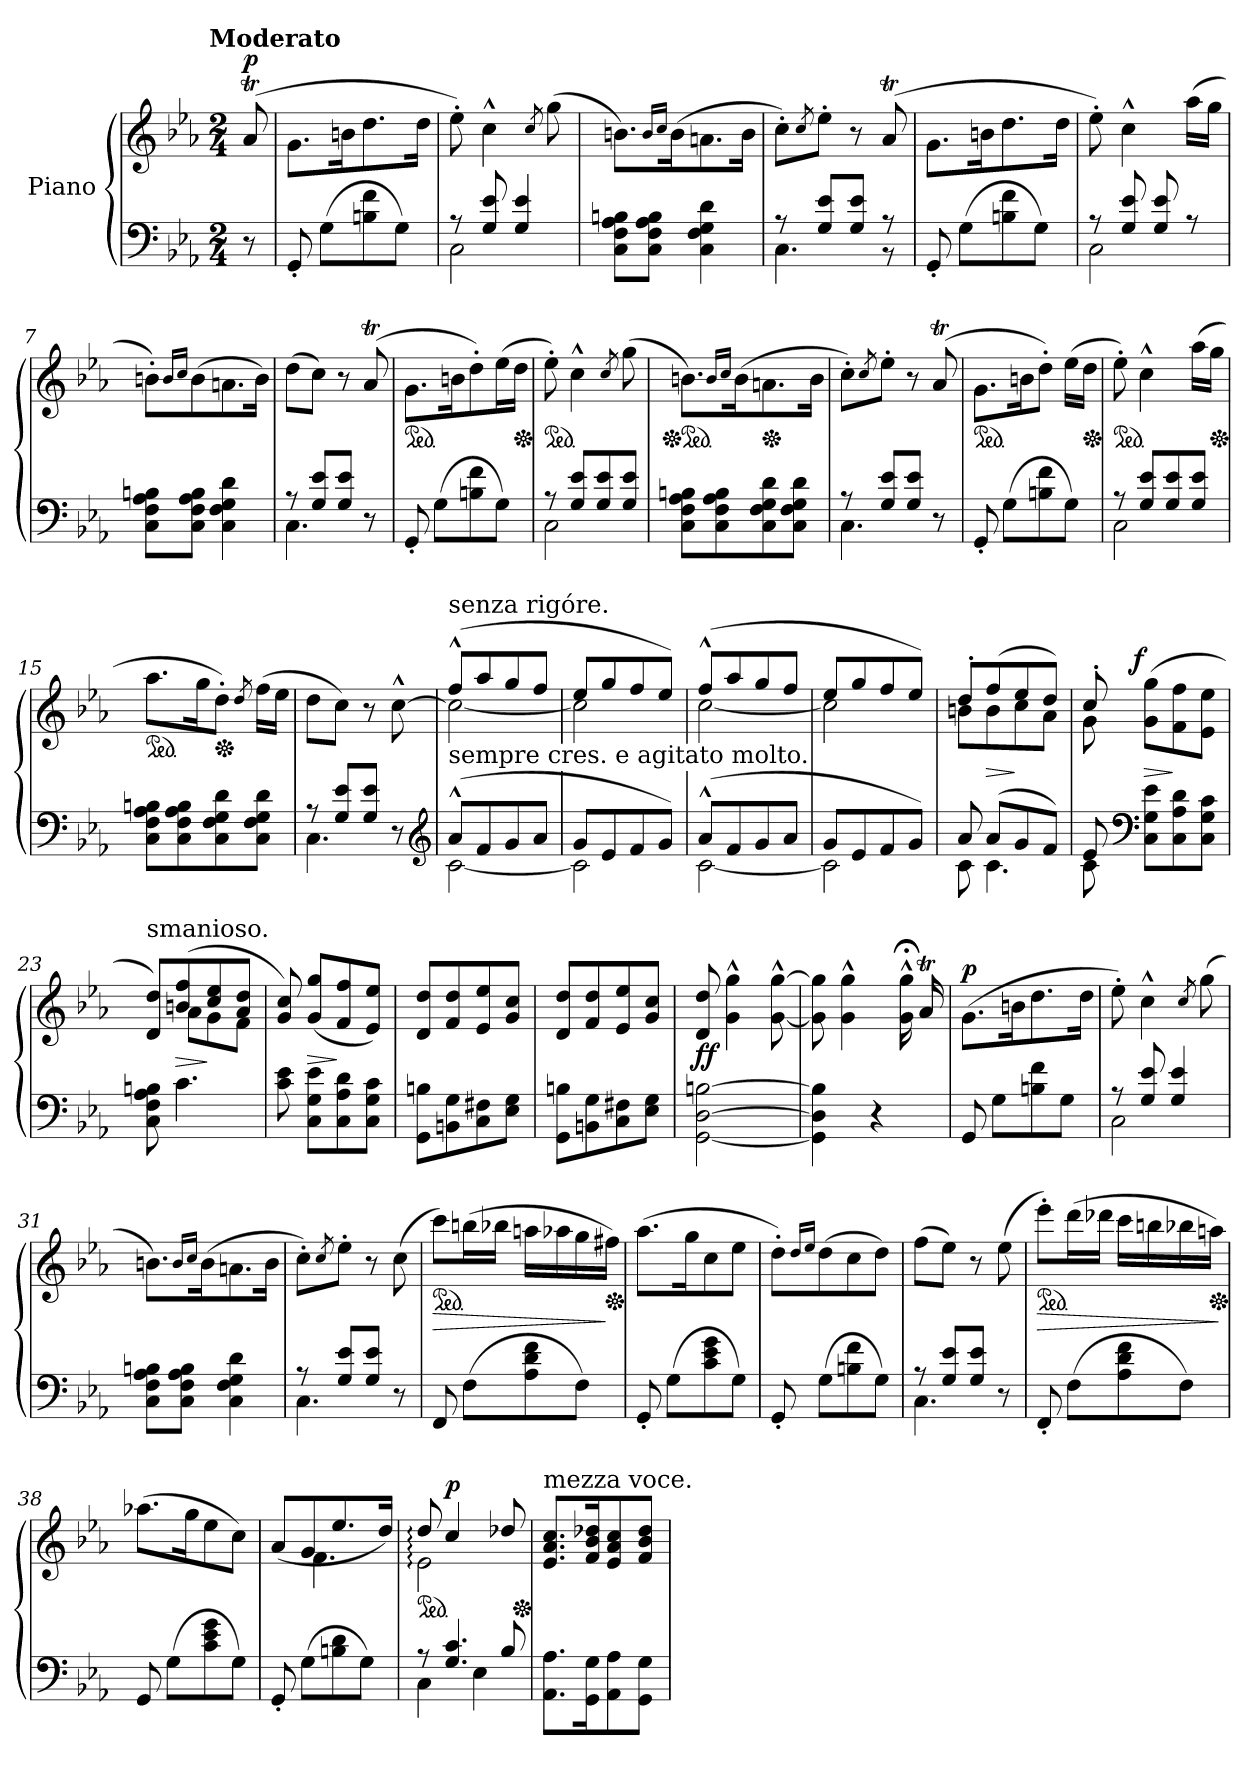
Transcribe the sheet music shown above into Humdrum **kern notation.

**kern	**kern	**dynam
*part1	*part1	*part1
*staff2	*staff1	*staff1/2
*I"Piano	*	*
*clefF4	*clefG2	*
*k[b-e-a-]	*k[b-e-a-]	*
*c:	*c:	*
!!LO:TX:omd:t=Moderato
*M2/4	*M2/4	*
*MM88	*MM88	*
=	=	=
!	!	!LO:DY:a
8r	(8a-T/	p
=1	=1	=1
8GG'/	8.g\L	.
(8G\L	.	.
.	16bn\K	.
8Bn\ 8f\	8.dd\	.
8G\J)	.	.
.	16dd\Jk	.
=2	=2	=2
*^	*	*
8r	2C\	8ee-'\)	.
8G/ 8e-/	.	4cc^^\	.
4G/ 4e-/	.	.	.
.	.	8qcc/	.
.	.	(8gg\	.
*v	*v	*	*
=3	=3	=3
8C\ 8F\ 8A-\ 8Bn\L	8.bn\L)	.
8C\ 8F\ 8A-\ 8B\J	.	.
.	16qqb/LL	.
.	16qqcc/JJ	.
.	(16b\K	.
4C\ 4F\ 4G\ 4d\	8.an\	.
.	16b\Jk	.
=4	=4	=4
*^	*	*
8r	4.C\	8cc'\L)	.
.	.	8qcc/	.
8G/ 8e-/L	.	8ee-'\J	.
8G/ 8e-/J	.	8r	.
8r	8r	(8a-T/	.
*v	*v	*	*
=5	=5	=5
8GG'/	8.g\L	.
(8G\L	.	.
.	16bn\K	.
8Bn\ 8f\	8.dd\	.
8G\J)	.	.
.	16dd\Jk	.
=6	=6	=6
*^	*	*
8r	2C\	8ee-'\)	.
8G/ 8e-/	.	4cc^^\	.
8G/ 8e-/	.	.	.
8r	.	(16aa-\LL	.
.	.	16gg\JJ	.
*v	*v	*	*
=7	=7	=7
8C\ 8F\ 8A-\ 8Bn\L	8bn'\L)	.
.	16qqb/LL	.
.	16qqcc/JJ	.
8C\ 8F\ 8A-\ 8B\J	(8b\	.
4C\ 4F\ 4G\ 4d\	8.an\	.
.	16b\Jk)	.
=8	=8	=8
*^	*	*
8r	4.C\	(8dd\L	.
8G/ 8e-/L	.	8cc\J)	.
8G/ 8e-/J	.	8r	.
8r	8ryy	(8a-T/	.
*v	*v	*	*
=9	=9	=9
*	*ped	*
8GG'/	8.g\L	.
(8G\L	.	.
.	16bn\K	.
8Bn\ 8f\	8dd'\)	.
8G\J)	(16ee-\L	.
*	*Xped	*
.	16dd\JJ	.
=10	=10	=10
*^	*	*
*	*	*ped	*
8r	2C\	8ee-'\)	.
8G/ 8e-/L	.	4cc^^\	.
8G/ 8e-/	.	.	.
.	.	8qcc/	.
8G/ 8e-/J	.	(8gg\	.
*v	*v	*	*
=11	=11	=11
*	*Xped	*
*	*ped	*
8C\ 8F\ 8A-\ 8Bn\L	8.bn\L)	.
8C\ 8F\ 8A-\ 8B\	.	.
.	16qqb/LL	.
.	16qqcc/JJ	.
.	(16b\K	.
*	*Xped	*
8C\ 8F\ 8G\ 8d\	8.an\	.
8C\ 8F\ 8G\ 8d\J	.	.
.	16b\Jk	.
=12	=12	=12
*^	*	*
8r	4.C\	8cc'\L)	.
.	.	8qcc/	.
8G/ 8e-/L	.	8ee-'\J	.
8G/ 8e-/J	.	8r	.
8r	8ryy	(8a-T/	.
*v	*v	*	*
=13	=13	=13
*	*ped	*
8GG'/	8.g\L	.
(8G\L	.	.
.	16bn\K	.
8Bn\ 8f\	8dd'\J)	.
8G\J)	(16ee-\LL	.
*	*Xped	*
.	16dd\JJ	.
=14	=14	=14
*^	*	*
*	*	*ped	*
8r	2C\	8ee-'\)	.
8G/ 8e-/L	.	4cc^^\	.
8G/ 8e-/	.	.	.
8G/ 8e-/J	.	(16aa-\LL	.
*	*	*Xped	*
.	.	16gg\JJ	.
*v	*v	*	*
=15	=15	=15
*	*ped	*
8C\ 8F\ 8A-\ 8Bn\L	8.aa-\L	.
8C\ 8F\ 8A-\ 8B\	.	.
.	16gg\K	.
*	*Xped	*
8C\ 8F\ 8G\ 8d\	8dd'\J)	.
.	8qdd/	.
8C\ 8F\ 8G\ 8d\J	(16ff\LL	.
.	16ee-\JJ	.
=16	=16	=16
*^	*	*
8r	4.C\	8dd\L	.
8G/ 8e-/L	.	8cc\J)	.
8G/ 8e-/J	.	8r	.
8r	8ryy	[8cc^^\	.
*clefG2	*	*	*
=17	=17	=17	=17
*	*	*^	*
!	!	!LO:TX:a:t=senza rigóre.	!	!
!LO:TX:a:t=sempre cres. e agitato molto.	!	!	!	!
(8a-^^/L	[2c\	(8ff^^/L	2cc\_	.
8f/	.	8aa-/	.	.
8g/	.	8gg/	.	.
8a-/J	.	8ff/J	.	.
=18	=18	=18	=18	=18
8g/L	2c\]	8ee-/L	2cc\]	.
8e-/	.	8gg/	.	.
8f/	.	8ff/	.	.
8g/J)	.	8ee-/J)	.	.
=19	=19	=19	=19	=19
(8a-^^/L	[2c\	(8ff^^/L	[2cc\	.
8f/	.	8aa-/	.	.
8g/	.	8gg/	.	.
8a-/J	.	8ff/J	.	.
=20	=20	=20	=20	=20
8g/L	2c\]	8ee-/L	2cc\]	.
8e-/	.	8gg/	.	.
8f/	.	8ff/	.	.
8g/J)	.	8ee-/J)	.	.
=21	=21	=21	=21	=21
8a-/	8c\	8dd'/L	8bn\L	.
(8a-/L	4.c\	(8ff/	8b\	>
8g/	.	8ee-/	8cc\	]
8f/J)	.	8dd/J)	8a-\J	.
=22	=22	=22	=22	=22
8e-/	8c\	8cc'/	8g\	.
*clefF4	*	*	*	*
!	!	!	!	!LO:DY:n=1:a:rj
8C\ 8G\ 8e-\L	8ryy	(8g\ 8gg\L	8ryy	> f
8C\ 8A-\ 8d\	4ryy	8f\ 8ff\	4ryy	]
8C\ 8G\ 8c\J	.	8e-\ 8ee-\J	.	.
*v	*v	*	*	*
=23	=23	=23	=23
!	!LO:TX:a:t=smanioso.	!	!
8C\ 8F\ 8A-\ 8Bn\	8d/ 8dd/L)	8ryy	.
4.c\	(8bn/ 8ff/	8a-\L	>
.	8cc/ 8ee-/	8g\	]
.	8a-/ 8dd/J	8f\J	.
*	*v	*v	*
=24	=24	=24
8c\ 8e-\	8g/ 8cc/)	.
8C\ 8G\ 8e-\L	(8g/ 8gg/L	>
8C\ 8A-\ 8d\	8f/ 8ff/	]
8C\ 8G\ 8c\J	8e-/ 8ee-/J)	.
=25	=25	=25
8GG\ 8Bn\L	8d/ 8dd/L	.
8BBn\ 8G\	8f/ 8dd/	.
8C\ 8F#X\	8e-/ 8ee-/	.
8E-\ 8G\J	8g/ 8cc/J	.
=26	=26	=26
8GG\ 8Bn\L	8d/ 8dd/L	.
8BBn\ 8G\	8f/ 8dd/	.
8C\ 8F#X\	8e-/ 8ee-/	.
8E-\ 8G\J	8g/ 8cc/J	.
=27	=27	=27
[2GG\ [2D\ [2Bn\	8d/ 8dd/	ff
.	4g^^\ 4gg^^\	.
.	[8g^^\ [8gg^^\	.
=28	=28	=28
4GG]\ 4D]\ 4B]\	8g]\ 8gg]\	.
.	4g^^\ 4gg^^\	.
4r	.	.
.	16g;<^^\ 16gg;<^^\	.
.	16a-T/	.
=29	=29	=29
!	!	!LO:DY:a
8GG/	(8.g\L	p
8G\L	.	.
.	16bn\K	.
8Bn\ 8f\	8.dd\	.
8G\J	.	.
.	16dd\Jk	.
=30	=30	=30
*^	*	*
8r	2C\	8ee-'\)	.
8G/ 8e-/	.	4cc^^\	.
4G/ 4e-/	.	.	.
.	.	8qcc/	.
.	.	(8gg\	.
*v	*v	*	*
=31	=31	=31
8C\ 8F\ 8A-\ 8Bn\L	8.bn\L)	.
8C\ 8F\ 8A-\ 8B\J	.	.
.	16qqb/LL	.
.	16qqcc/JJ	.
.	(16b\K	.
4C\ 4F\ 4G\ 4d\	8.an\	.
.	16b\Jk	.
=32	=32	=32
*^	*	*
8r	4.C\	8cc'\L)	.
.	.	8qcc/	.
8G/ 8e-/L	.	8ee-'\J	.
8G/ 8e-/J	.	8r	.
8r	8ryy	(8cc\	.
*v	*v	*	*
=33	=33	=33
*	*ped	*
8FF/	8ccc\L)	>
(8F\L	(16bbn\L	.
.	16bb-X\JJ	.
8A-\ 8d\ 8f\	16aan\LL	.
.	16aa-X\	.
8F\J)	16gg\	.
*	*Xped	*
.	16ff#X\JJ)	]
=34	=34	=34
8GG'/	(8.aa-\L	.
(8G\L	.	.
.	16gg\K	.
8c\ 8e-\ 8g\	8cc\	.
8G\J)	8ee-\J	.
=35	=35	=35
8GG'/	8dd'\L)	.
.	16qqdd/LL	.
.	16qqee-/JJ	.
(8G\L	(8dd\	.
8Bn\ 8f\	8cc\	.
8G\J)	8dd\J)	.
=36	=36	=36
*^	*	*
8r	4.C\	(8ff\L	.
8G/ 8e-/L	.	8ee-\J)	.
8G/ 8e-/J	.	8r	.
8r	8ryy	(8ee-\	.
*v	*v	*	*
=37	=37	=37
*	*ped	*
8FF'/	8eee-'\L)	>
(8F\L	(16ddd\L	.
.	16ddd-X\JJ	.
8A-\ 8d\ 8f\	16ccc\LL	.
.	16bbn\	.
8F\J)	16bb-X\	.
*	*Xped	*
.	16aan\JJ)	.
.	.	]
=38	=38	=38
8GG/	(8.aa-X\L	.
(8G\L	.	.
.	16gg\K	.
8c\ 8e-\ 8g\	8ee-\	.
8G\J)	8cc\J)	.
=39	=39	=39
*	*^	*
8GG'/	(>8a-/L	8ryy	.
(8G\L	8g/	4.f\	.
8Bn\ 8d\	8.ee-/	.	.
8G\J)	.	.	.
.	16dd/Jk)	.	.
=40	=40	=40	=40
*^	*	*	*
*	*	*ped	*	*
8r	4C\	8dd:/	2e-:\	.
!LO:N:vis=4.	!	!	!	!LO:DY:a
4G/ 4c/	.	4cc/	.	p
.	4E-\	.	.	.
8B-/	.	8dd-X/	.	.
*v	*v	*	*	*
*	*v	*v	*
*	*Xped	*
=41	=41	=41
!	!LO:TX:a:t=mezza voce.	!
8.AA-\ 8.A-\L	8.e-/ 8.a-/ 8.cc/L	.
16GG\ 16G\K	16f/ 16b-/ 16dd-X/K	.
8AA-\ 8A-\	8e-/ 8a-/ 8cc/	.
8GG\ 8G\J	8f/ 8b-/ 8dd-/J	.
=	=	=
*-	*-	*-
